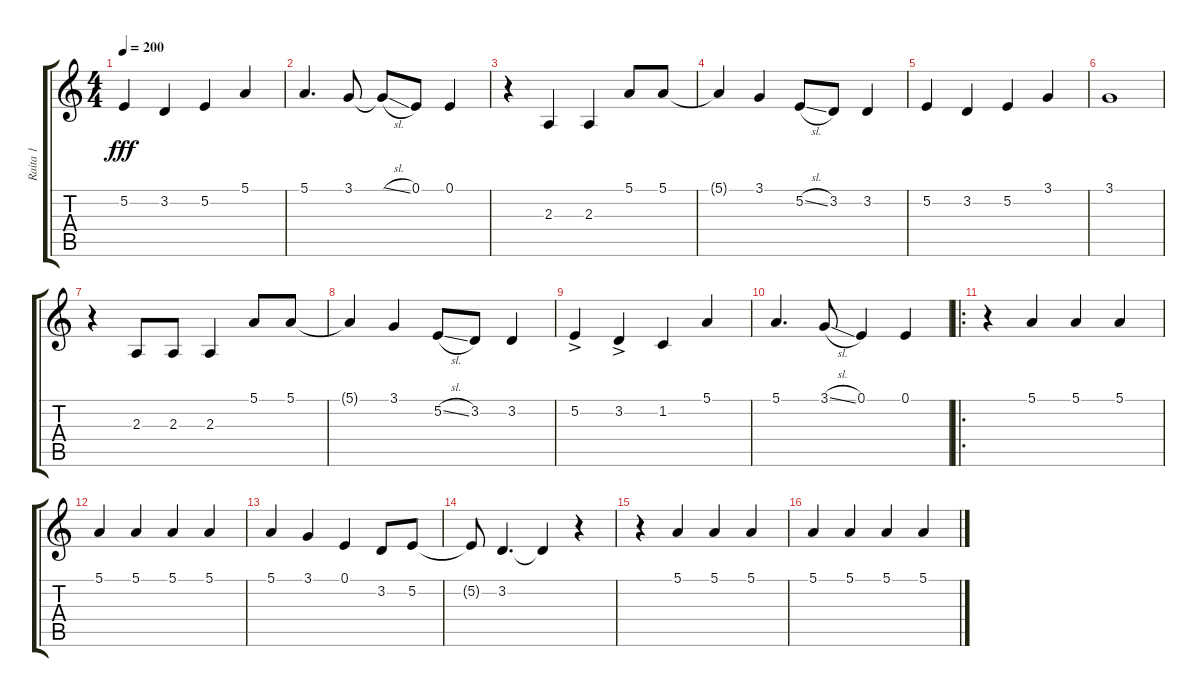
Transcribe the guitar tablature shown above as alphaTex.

\track ("Raita 1" "Raita 1") {instrument oboe}
\staff {score tabs}
\tuning (E4 B3 G3 D3 A2 E2) {hide}
\ts (4 4)
\tempo 200
\clef g2
\ks c
5.2.4{dy fff} 3.2.4 5.2.4 5.1.4 |
5.1.4{d} 3.1.8 3.1{sl t}.8 0.1.8 0.1.4 |
r.4 2.3.4 2.3.4 5.1.8 5.1.8 |
5.1{t}.4 3.1.4 5.2{sl}.8 3.2.8 3.2.4 |
5.2.4 3.2.4 5.2.4 3.1.4 |
3.1.1 |
r.4 2.3.8 2.3.8 2.3.4 5.1.8 5.1.8 |
5.1{t}.4 3.1.4 5.2{sl}.8 3.2.8 3.2.4 |
5.2{ac}.4 3.2{ac}.4 1.2.4 5.1.4 |
5.1.4{d} 3.1{sl}.8 0.1.4 0.1.4 |
\ro
r.4 5.1.4 5.1.4 5.1.4 |
5.1.4 5.1.4 5.1.4 5.1.4 |
5.1.4 3.1.4 0.1.4 3.2.8 5.2.8 |
5.2{t}.8 3.2.4{d} 3.2{t}.4 r.4 |
r.4 5.1.4 5.1.4 5.1.4 |
5.1.4 5.1.4 5.1.4 5.1.4
